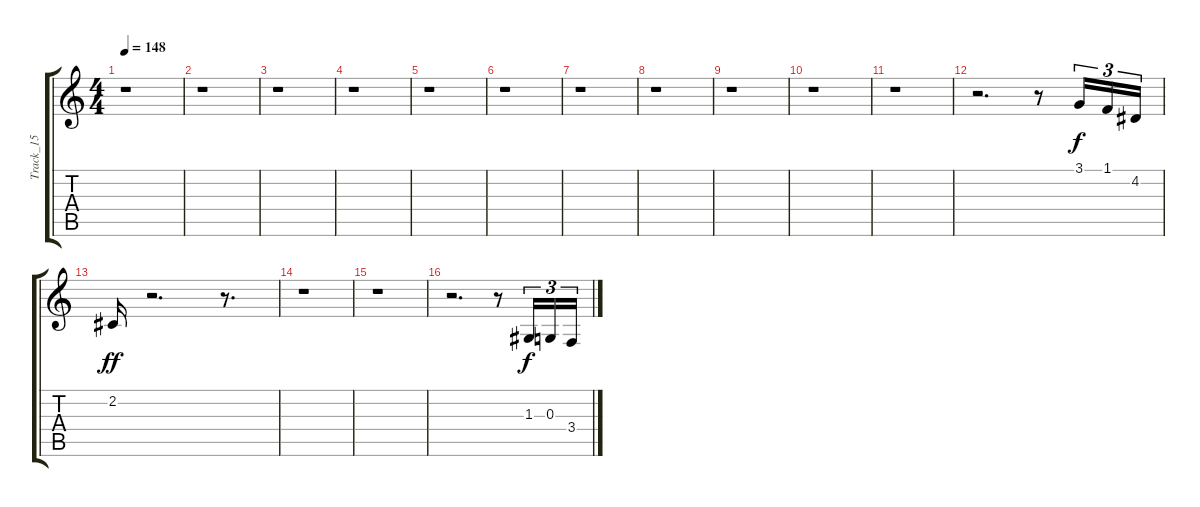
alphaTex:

\track ("Track_15" "Track_15") {instrument synthdrum}
\staff {score tabs}
\tuning (E4 B3 G3 D3 A2 E2) {hide}
\ts (4 4)
\tempo 148
\clef g2
\ks c
r.1{dy f} |
r.1 |
r.1 |
r.1 |
r.1 |
r.1 |
r.1 |
r.1 |
r.1 |
r.1 |
r.1 |
r.2{d} r.8 3.1.16{tu (3 2)} 1.1.16{tu (3 2)} 4.2.16{tu (3 2)} |
2.2.16{dy ff} r.2{d} r.8{d} |
r.1 |
r.1 |
r.2{d} r.8 1.3.16{tu (3 2) dy f} 0.3.16{tu (3 2)} 3.4.16{tu (3 2)}
